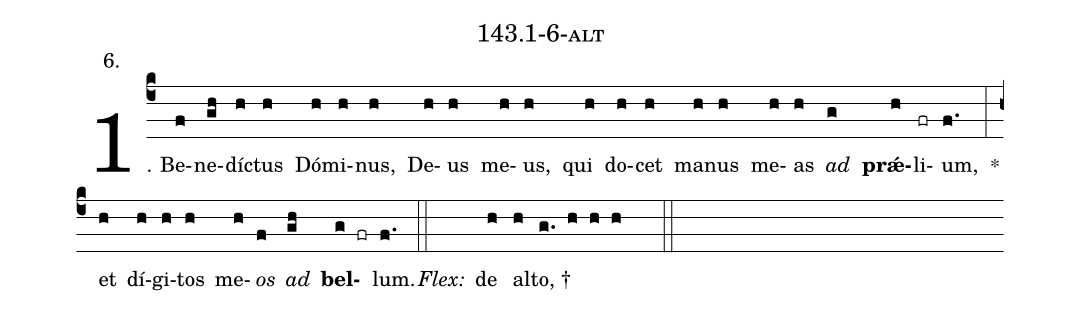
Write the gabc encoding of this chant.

name: 143.1-6-alt;
annotation: 6.;
%%
(c4)1. Be(f)ne(gh)díc(h)tus(h) Dó(h)mi(h)nus,(h) De(h)us(h) me(h)us,(h) qui(h) do(h)cet(h) ma(h)nus(h) me(h)as(h) <i>ad</i>(g) <b>prǽ</b>(h)li(fr)um,(f.) *(:) et(h) dí(h)gi(h)tos(h) me(h)<i>os</i>(f) <i>ad</i>(gh) <b>bel</b>(g fr)lum.(f.) (::)
<i>Flex:</i>()  de(h) al(h)to, †(g. h h h  ::)
